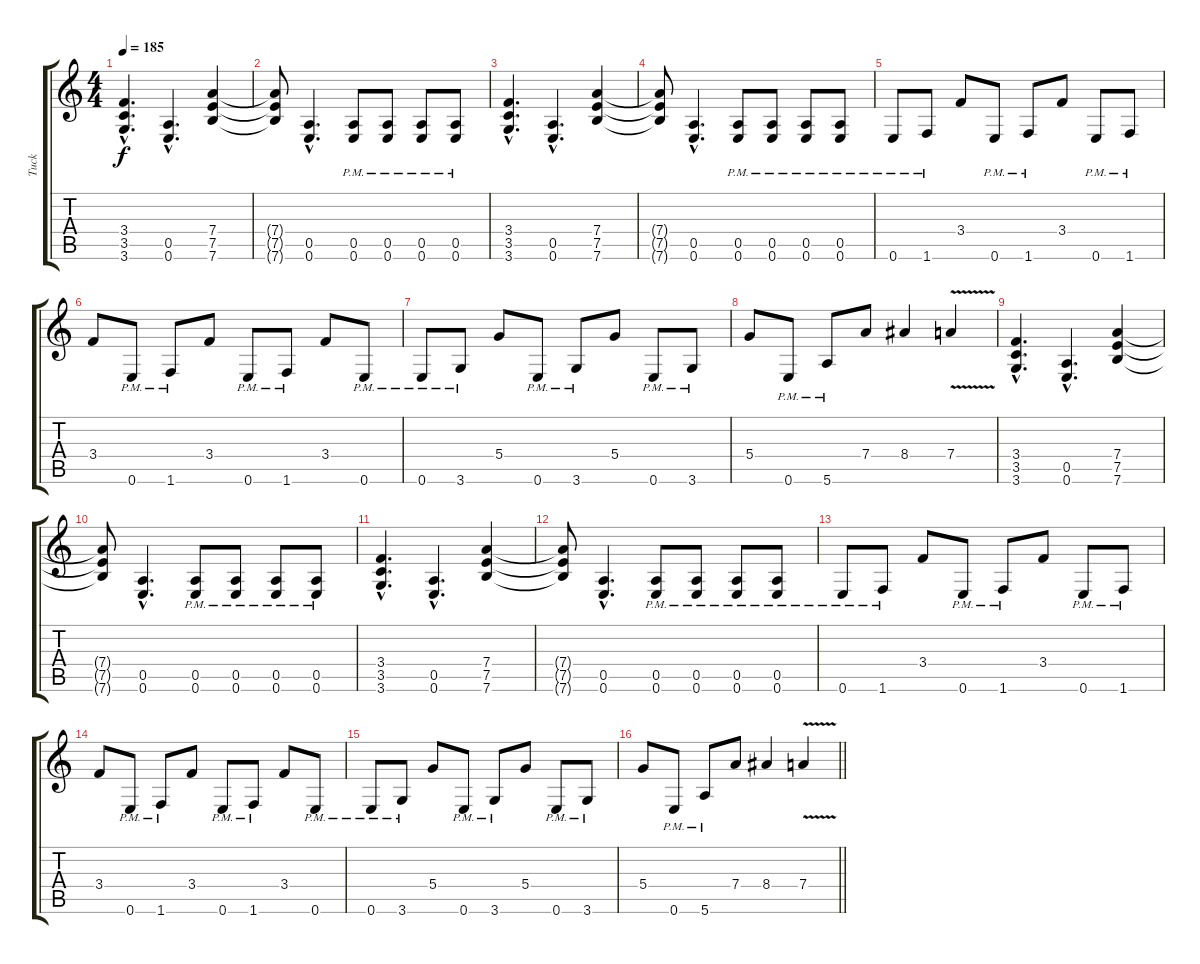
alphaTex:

\track ("Tuck" "Tuck") {instrument distortionguitar}
\staff {score tabs}
\tuning (E4 B3 G3 D3 A2 E2) {hide}
\ts (4 4)
\tempo 185
\clef g2
\ks c
(3.4{hac} 3.5{hac} 3.6{hac}).4{d dy f instrument distortionguitar} (0.5{hac} 0.6{hac}).4{d} (7.4 7.5 7.6).4 |
(7.4{t} 7.5{t} 7.6{t}).8 (0.5{hac} 0.6{hac}).4{d} (0.5{pm} 0.6{pm}).8 (0.5{pm} 0.6{pm}).8 (0.5{pm} 0.6{pm}).8 (0.5{pm} 0.6{pm}).8 |
(3.4{hac} 3.5{hac} 3.6{hac}).4{d instrument distortionguitar} (0.5{hac} 0.6{hac}).4{d} (7.4 7.5 7.6).4 |
(7.4{t} 7.5{t} 7.6{t}).8 (0.5{hac} 0.6{hac}).4{d} (0.5{pm} 0.6{pm}).8 (0.5{pm} 0.6{pm}).8 (0.5{pm} 0.6{pm}).8 (0.5{pm} 0.6{pm}).8 |
0.6{pm}.8 1.6{pm}.8 3.4.8 0.6{pm}.8 1.6{pm}.8 3.4.8 0.6{pm}.8 1.6{pm}.8 |
3.4.8 0.6{pm}.8 1.6{pm}.8 3.4.8 0.6{pm}.8 1.6{pm}.8 3.4.8 0.6{pm}.8 |
0.6{pm}.8 3.6{pm}.8 5.4.8 0.6{pm}.8 3.6{pm}.8 5.4.8 0.6{pm}.8 3.6{pm}.8 |
5.4.8 0.6{pm}.8 5.6{pm}.8 7.4.8 8.4.4 7.4{v}.4 |
(3.4{hac} 3.5{hac} 3.6{hac}).4{d instrument distortionguitar} (0.5{hac} 0.6{hac}).4{d} (7.4 7.5 7.6).4 |
(7.4{t} 7.5{t} 7.6{t}).8 (0.5{hac} 0.6{hac}).4{d} (0.5{pm} 0.6{pm}).8 (0.5{pm} 0.6{pm}).8 (0.5{pm} 0.6{pm}).8 (0.5{pm} 0.6{pm}).8 |
(3.4{hac} 3.5{hac} 3.6{hac}).4{d instrument distortionguitar} (0.5{hac} 0.6{hac}).4{d} (7.4 7.5 7.6).4 |
(7.4{t} 7.5{t} 7.6{t}).8 (0.5{hac} 0.6{hac}).4{d} (0.5{pm} 0.6{pm}).8 (0.5{pm} 0.6{pm}).8 (0.5{pm} 0.6{pm}).8 (0.5{pm} 0.6{pm}).8 |
0.6{pm}.8 1.6{pm}.8 3.4.8 0.6{pm}.8 1.6{pm}.8 3.4.8 0.6{pm}.8 1.6{pm}.8 |
3.4.8 0.6{pm}.8 1.6{pm}.8 3.4.8 0.6{pm}.8 1.6{pm}.8 3.4.8 0.6{pm}.8 |
0.6{pm}.8 3.6{pm}.8 5.4.8 0.6{pm}.8 3.6{pm}.8 5.4.8 0.6{pm}.8 3.6{pm}.8 |
\barLineRight lightlight
5.4.8 0.6{pm}.8 5.6{pm}.8 7.4.8 8.4.4 7.4{v}.4
